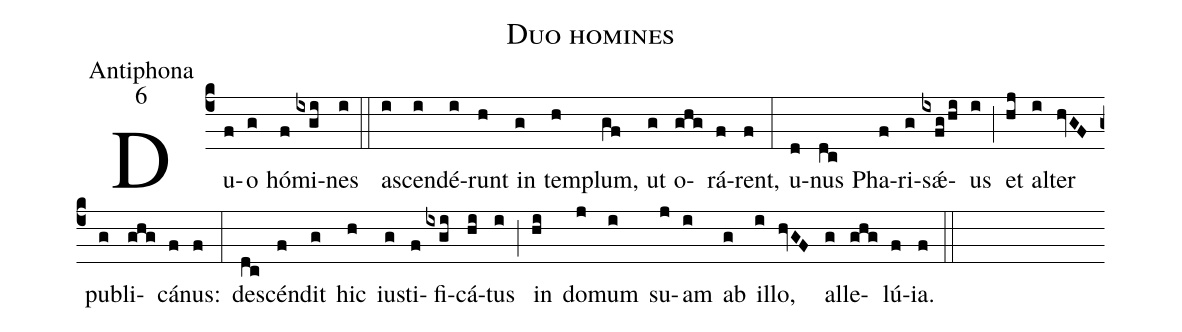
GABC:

name:Duo homines;
office-part:Antiphona;
mode:6;
%%
(c4) Du(f)o(g) hó(f)mi(ixgi)nes(i) (::)
a(i)scen(i)dé(i)runt(h) in(g) tem(h)plum,(gf) ut(g) o(ghg)rá(f)rent,(f) (:)
u(d)nus(dc) Pha(f)ri(g)s{<sp>'ae</sp>}(ixfg/hi)us(i) (;) et(hj) al(i)ter(hvGF) pu(g)bli(ghg)cá(f)nus:(f) (:)
de(dc)scén(f)dit(g) hic(h) iu(g)sti(f)fi(ixgi)cá(hi)tus(i) (;) in(hi) do(j)mum(i) su(j)am(i) ab(g) il(i)lo,(hvGF) al(g)le(ghg)lú(f)ia.(f) (::)
